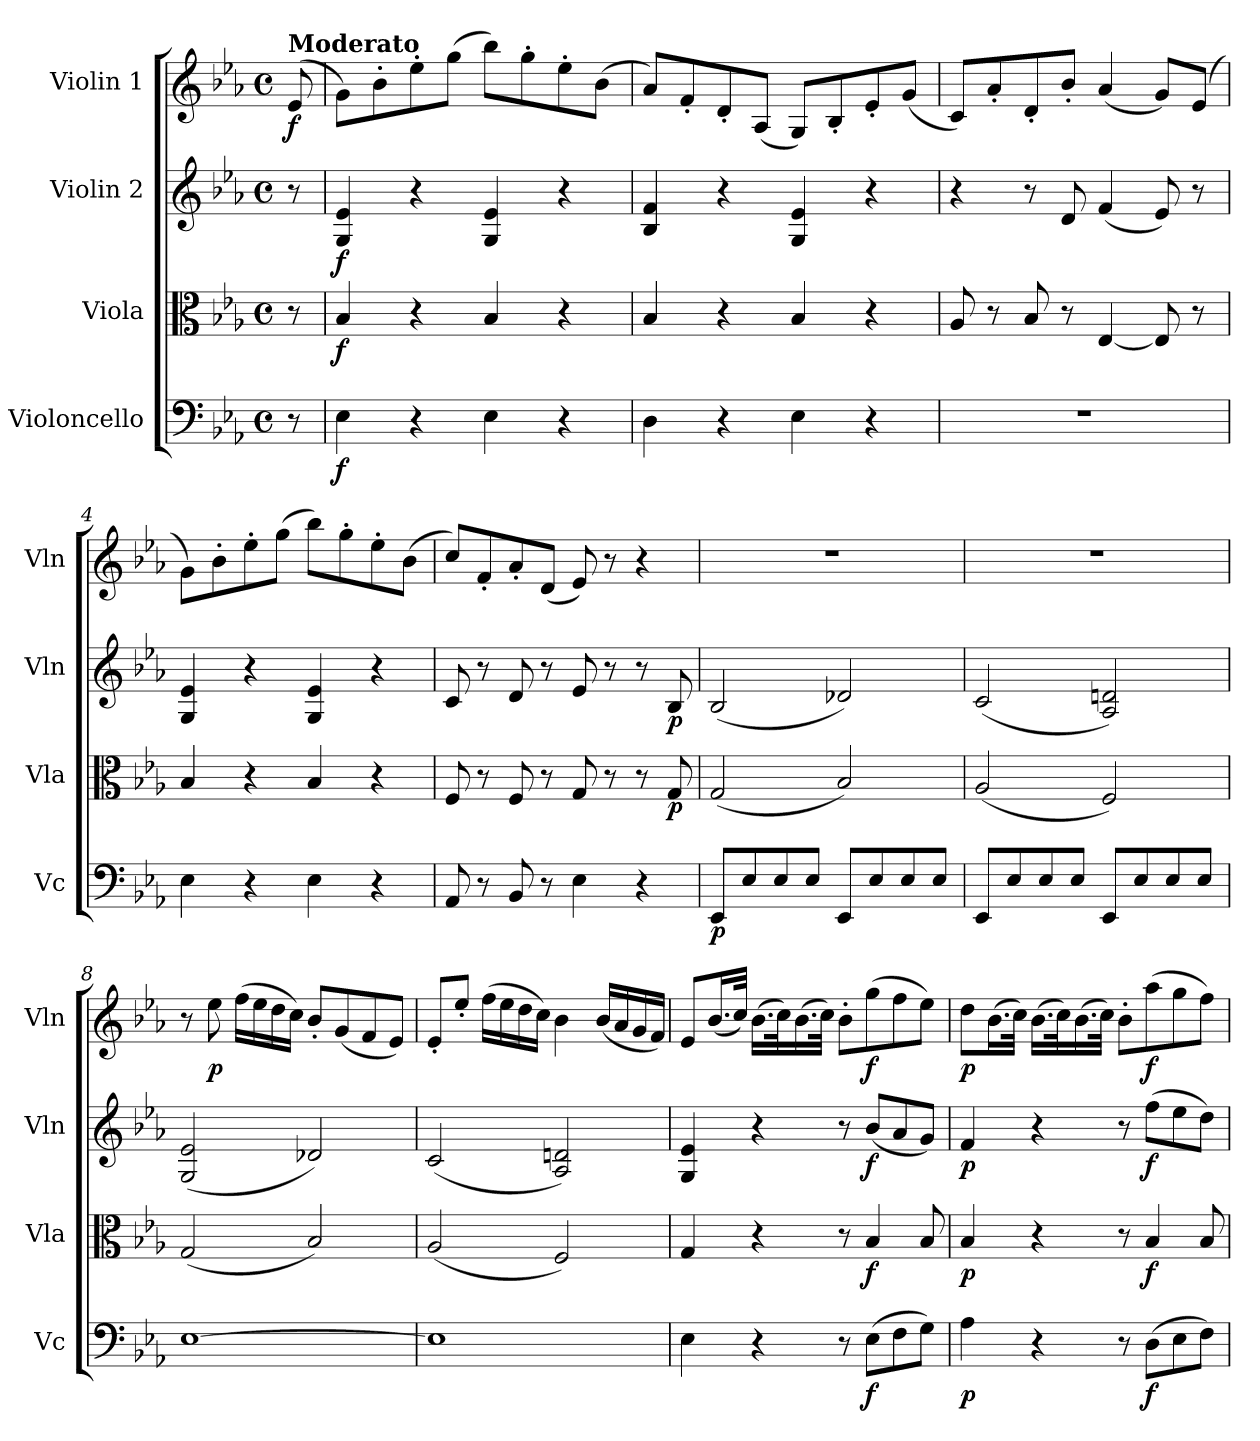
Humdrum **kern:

**kern	**dynam	**kern	**dynam	**kern	**dynam	**kern	**dynam
*part4	*part4	*part3	*part3	*part2	*part2	*part1	*part1
*staff4	*staff4	*staff3	*staff3	*staff2	*staff2	*staff1	*staff1
*I"Violoncello	*	*I"Viola	*	*I"Violin 2	*	*I"Violin 1	*
*I'Vc	*	*I'Vla	*	*I'Vln	*	*I'Vln	*
*clefF4	*	*clefC3	*	*clefG2	*	*clefG2	*
*k[b-e-a-]	*	*k[b-e-a-]	*	*k[b-e-a-]	*	*k[b-e-a-]	*
*M4/4	*	*M4/4	*	*M4/4	*	*M4/4	*
*met(c)	*	*met(c)	*	*met(c)	*	*met(c)	*
=	=	=	=	=	=	=	=
!	!	!	!	!	!	!LO:TX:a:B:t=Moderato	!
!	!	!	!	!	!	!	!LO:DY:b
8r	.	8r	.	8r	.	(<8e-/	f
=1	=1	=1	=1	=1	=1	=1	=1
!	!LO:DY:b	!	!LO:DY:b	!	!LO:DY:b	!	!
4E-\	f	4B-/	f	4G/ 4e-/	f	8g\L)	.
.	.	.	.	.	.	8b-'\	.
4r	.	4r	.	4r	.	8ee-'\	.
.	.	.	.	.	.	(>8gg\J	.
4E-\	.	4B-/	.	4G/ 4e-/	.	8bb-\L)	.
.	.	.	.	.	.	8gg'\	.
4r	.	4r	.	4r	.	8ee-'\	.
.	.	.	.	.	.	(>8b-\J	.
=2	=2	=2	=2	=2	=2	=2	=2
4D\	.	4B-/	.	4B-/ 4f/	.	8a-/L)	.
.	.	.	.	.	.	8f'/	.
4r	.	4r	.	4r	.	8d'/	.
.	.	.	.	.	.	(<8A-/J	.
4E-\	.	4B-/	.	4G/ 4e-/	.	8G/L)	.
.	.	.	.	.	.	8B-'/	.
4r	.	4r	.	4r	.	8e-'/	.
.	.	.	.	.	.	(<8g/J	.
=3	=3	=3	=3	=3	=3	=3	=3
1r	.	8A-/	.	4r	.	8c/L)	.
.	.	8r	.	.	.	8a-'/	.
.	.	8B-/	.	8r	.	8d'/	.
.	.	8r	.	8d/	.	8b-'/J	.
.	.	[4E-/	.	(<4f/	.	(<4a-/	.
.	.	8E-/]	.	8e-/)	.	8g/L)	.
.	.	8r	.	8r	.	(<8e-/J	.
=4	=4	=4	=4	=4	=4	=4	=4
4E-\	.	4B-/	.	4G/ 4e-/	.	8g\L)	.
.	.	.	.	.	.	8b-'\	.
4r	.	4r	.	4r	.	8ee-'\	.
.	.	.	.	.	.	(>8gg\J	.
4E-\	.	4B-/	.	4G/ 4e-/	.	8bb-\L)	.
.	.	.	.	.	.	8gg'\	.
4r	.	4r	.	4r	.	8ee-'\	.
.	.	.	.	.	.	(>8b-\J	.
!!LO:LB:g=z
=5	=5	=5	=5	=5	=5	=5	=5
8AA-/	.	8F/	.	8c/	.	8cc/L)	.
8r	.	8r	.	8r	.	8f'/	.
8BB-/	.	8F/	.	8d/	.	8a-'/	.
8r	.	8r	.	8r	.	(<8d/J	.
4E-\	.	8G/	.	8e-/	.	8e-/)	.
.	.	8r	.	8r	.	8r	.
4r	.	8r	.	8r	.	4r	.
!	!	!	!LO:DY:b	!	!LO:DY:b	!	!
.	.	8G/	p	8B-/	p	.	.
=6	=6	=6	=6	=6	=6	=6	=6
!	!LO:DY:b	!	!	!	!	!	!
8EE-/L	p	(<2G/	.	(<2B-/	.	1r	.
8E-/	.	.	.	.	.	.	.
8E-/	.	.	.	.	.	.	.
8E-/J	.	.	.	.	.	.	.
8EE-/L	.	2B-/)	.	2d-X/)	.	.	.
8E-/	.	.	.	.	.	.	.
8E-/	.	.	.	.	.	.	.
8E-/J	.	.	.	.	.	.	.
=7	=7	=7	=7	=7	=7	=7	=7
8EE-/L	.	(<2A-/	.	(<2c/	.	1r	.
8E-/	.	.	.	.	.	.	.
8E-/	.	.	.	.	.	.	.
8E-/J	.	.	.	.	.	.	.
8EE-/L	.	2F/)	.	2A-/ 2dn/)	.	.	.
8E-/	.	.	.	.	.	.	.
8E-/	.	.	.	.	.	.	.
8E-/J	.	.	.	.	.	.	.
=8	=8	=8	=8	=8	=8	=8	=8
[1E-	.	(<2G/	.	(<2G/ 2e-/	.	8r	.
!	!	!	!	!	!	!	!LO:DY:b
.	.	.	.	.	.	8ee-\	p
.	.	.	.	.	.	(>16ff\LL	.
.	.	.	.	.	.	16ee-\	.
.	.	.	.	.	.	16dd\	.
.	.	.	.	.	.	16cc\JJ)	.
.	.	2B-/)	.	2d-X/)	.	8b-'/L	.
.	.	.	.	.	.	(<8g/	.
.	.	.	.	.	.	8f/	.
.	.	.	.	.	.	8e-/J)	.
=9	=9	=9	=9	=9	=9	=9	=9
1E-]	.	(<2A-/	.	(<2c/	.	8e-'/L	.
.	.	.	.	.	.	8ee-'/J	.
.	.	.	.	.	.	(>16ff\LL	.
.	.	.	.	.	.	16ee-\	.
.	.	.	.	.	.	16dd\	.
.	.	.	.	.	.	16cc\JJ)	.
.	.	2F/)	.	2A-/ 2dn/)	.	4b-\	.
.	.	.	.	.	.	(<16b-/LL	.
.	.	.	.	.	.	16a-/	.
.	.	.	.	.	.	16g/	.
.	.	.	.	.	.	16f/JJ)	.
!!LO:LB:g=z
=10	=10	=10	=10	=10	=10	=10	=10
4E-\	.	4G/	.	4G/ 4e-/	.	8e-/L	.
.	.	.	.	.	.	(<16.b-/L	.
.	.	.	.	.	.	32cc/JJk)	.
4r	.	4r	.	4r	.	(>16.b-\LL	.
.	.	.	.	.	.	32cc\K)	.
.	.	.	.	.	.	(>16.b-\	.
.	.	.	.	.	.	32cc\JJk)	.
8r	.	8r	.	8r	.	8b-'\L	.
!	!LO:DY:b	!	!LO:DY:b	!	!LO:DY:b	!	!LO:DY:b
(>8E-\L	f	4B-/	f	(<8b-/L	f	(>8gg\	f
8F\	.	.	.	8a-/	.	8ff\	.
8G\J)	.	8B-/	.	8g/J)	.	8ee-\J)	.
=11	=11	=11	=11	=11	=11	=11	=11
!	!LO:DY:b	!	!LO:DY:b	!	!LO:DY:b	!	!LO:DY:b
4A-\	p	4B-/	p	4f/	p	8dd\L	p
.	.	.	.	.	.	(>16.b-\L	.
.	.	.	.	.	.	32cc\JJk)	.
4r	.	4r	.	4r	.	(>16.b-\LL	.
.	.	.	.	.	.	32cc\K)	.
.	.	.	.	.	.	(>16.b-\	.
.	.	.	.	.	.	32cc\JJk)	.
8r	.	8r	.	8r	.	8b-'\L	.
!	!LO:DY:b	!	!LO:DY:b	!	!LO:DY:b	!	!LO:DY:b
(>8D\L	f	4B-/	f	(>8ff\L	f	(>8aa-\	f
8E-\	.	.	.	8ee-\	.	8gg\	.
8F\J)	.	8B-/	.	8dd\J)	.	8ff\J)	.
=	=	=	=	=	=	=	=
*-	*-	*-	*-	*-	*-	*-	*-
